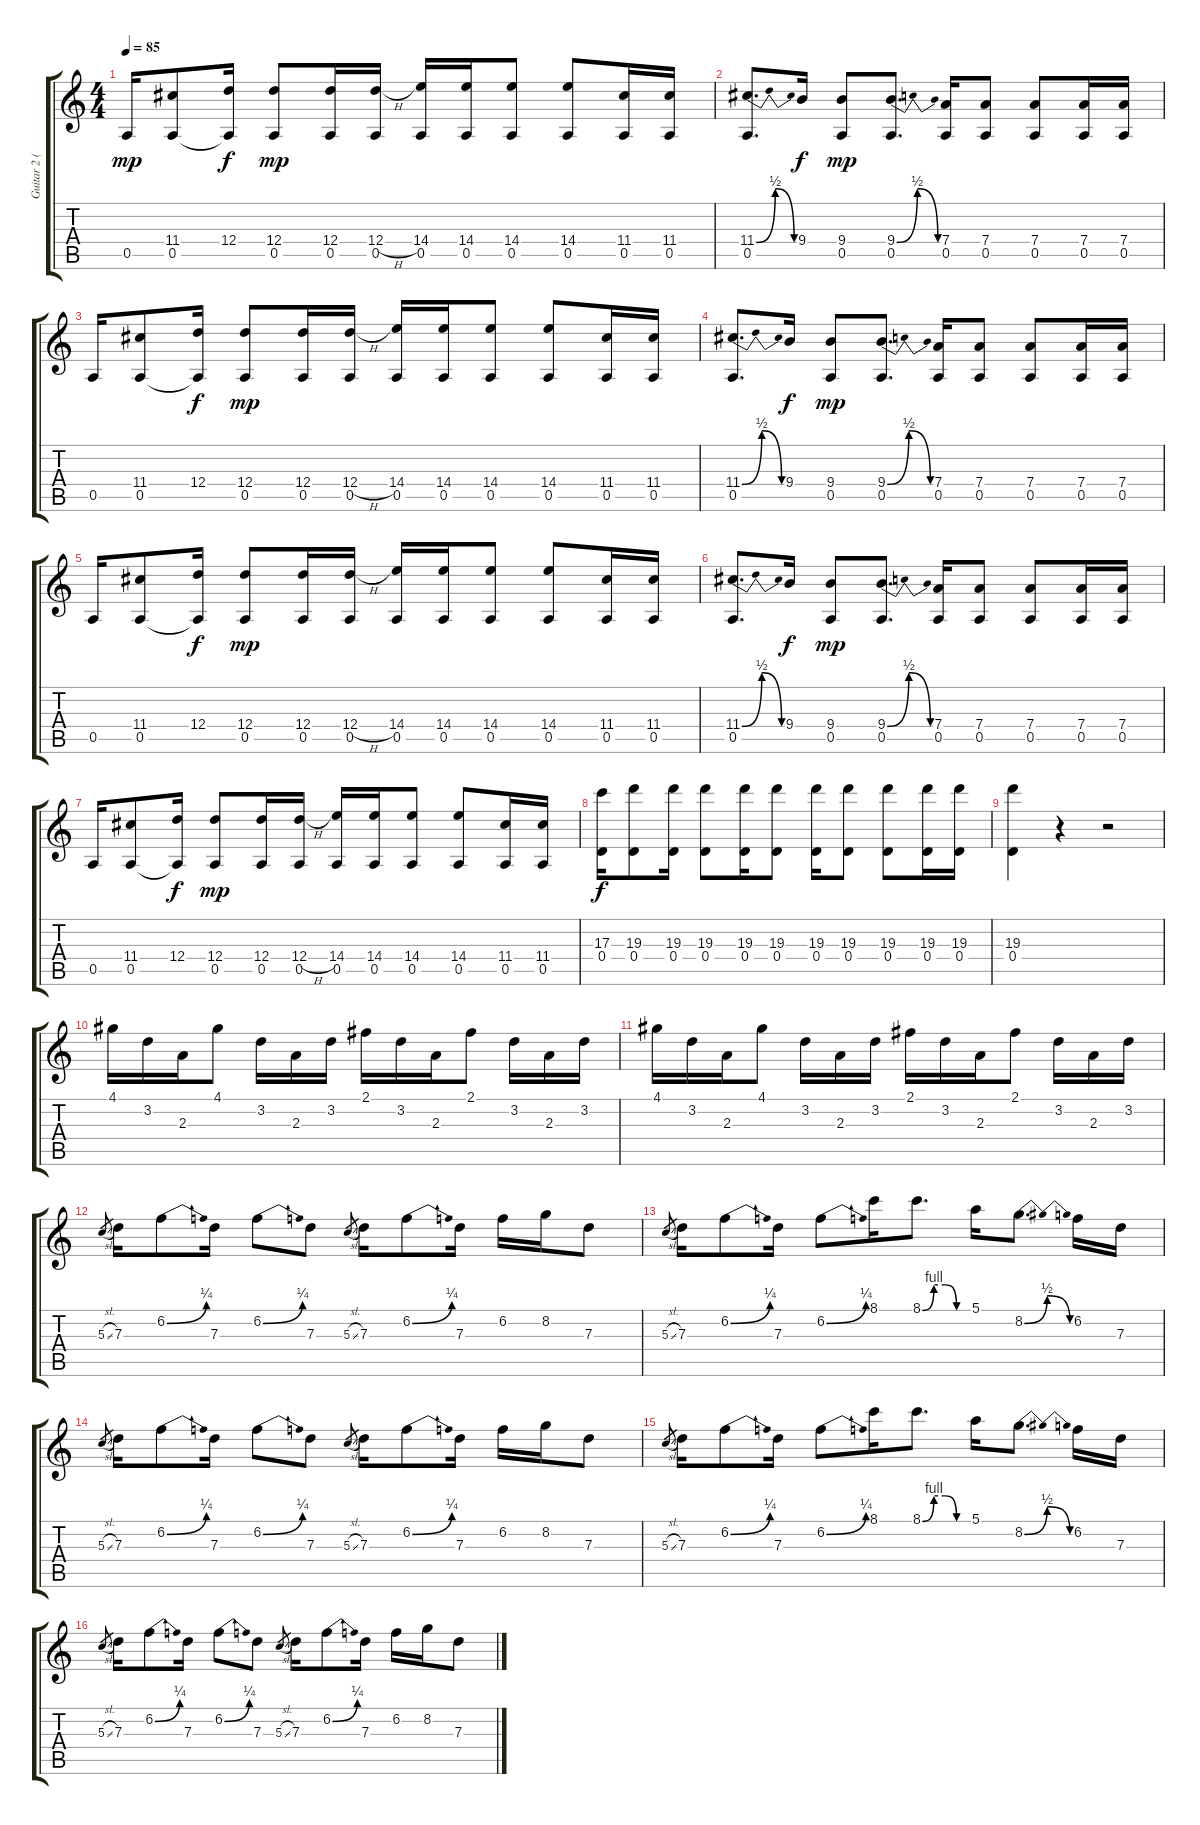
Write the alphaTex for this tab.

\track ("Guitar 2 (Noel)" "Guitar 2 (") {instrument distortionguitar}
\staff {score tabs}
\tuning (E4 B3 G3 D3 A2 D2) {hide}
\ts (4 4)
\tempo 85
\clef g2
\ks c
0.5.16{dy mp} (11.4 0.5).8 (12.4 0.5{t}).16{dy f} (12.4 0.5).8{dy mp} (12.4 0.5).16 (12.4{h} 0.5).16 (14.4 0.5).16 (14.4 0.5).16 (14.4 0.5).8 (14.4 0.5).8 (11.4 0.5).16 (11.4 0.5).16 |
(11.4{be (bendrelease 0 0 30 2 30 2 60 0)} 0.5).8{d} 9.4.16{dy f} (9.4 0.5).8{dy mp} (9.4{be (bendrelease 0 0 30 2 30 2 60 0)} 0.5).8{d} (7.4 0.5).16 (7.4 0.5).8 (7.4 0.5).8 (7.4 0.5).16 (7.4 0.5).16 |
0.5.16 (11.4 0.5).8 (12.4 0.5{t}).16{dy f} (12.4 0.5).8{dy mp} (12.4 0.5).16 (12.4{h} 0.5).16 (14.4 0.5).16 (14.4 0.5).16 (14.4 0.5).8 (14.4 0.5).8 (11.4 0.5).16 (11.4 0.5).16 |
(11.4{be (bendrelease 0 0 30 2 30 2 60 0)} 0.5).8{d} 9.4.16{dy f} (9.4 0.5).8{dy mp} (9.4{be (bendrelease 0 0 30 2 30 2 60 0)} 0.5).8{d} (7.4 0.5).16 (7.4 0.5).8 (7.4 0.5).8 (7.4 0.5).16 (7.4 0.5).16 |
0.5.16 (11.4 0.5).8 (12.4 0.5{t}).16{dy f} (12.4 0.5).8{dy mp} (12.4 0.5).16 (12.4{h} 0.5).16 (14.4 0.5).16 (14.4 0.5).16 (14.4 0.5).8 (14.4 0.5).8 (11.4 0.5).16 (11.4 0.5).16 |
(11.4{be (bendrelease 0 0 30 2 30 2 60 0)} 0.5).8{d} 9.4.16{dy f} (9.4 0.5).8{dy mp} (9.4{be (bendrelease 0 0 30 2 30 2 60 0)} 0.5).8{d} (7.4 0.5).16 (7.4 0.5).8 (7.4 0.5).8 (7.4 0.5).16 (7.4 0.5).16 |
0.5.16 (11.4 0.5).8 (12.4 0.5{t}).16{dy f} (12.4 0.5).8{dy mp} (12.4 0.5).16 (12.4{h} 0.5).16 (14.4 0.5).16 (14.4 0.5).16 (14.4 0.5).8 (14.4 0.5).8 (11.4 0.5).16 (11.4 0.5).16 |
(17.3 0.4).16{dy f} (19.3 0.4).8 (19.3 0.4).16 (19.3 0.4).8 (19.3 0.4).16 (19.3 0.4).8 (19.3 0.4).16 (19.3 0.4).8 (19.3 0.4).8 (19.3 0.4).16 (19.3 0.4).16 |
(19.3 0.4).4 r.4 r.2 |
4.1.16{volume 12 instrument distortionguitar} 3.2.16 2.3.16 4.1.8 3.2.16 2.3.16 3.2.16 2.1.16 3.2.16 2.3.16 2.1.8 3.2.16 2.3.16 3.2.16 |
4.1.16 3.2.16 2.3.16 4.1.8 3.2.16 2.3.16 3.2.16 2.1.16 3.2.16 2.3.16 2.1.8 3.2.16 2.3.16 3.2.16 |
5.3{sl}.8{gr} 7.3.16 6.2{be (bend 0 0 60 1)}.8 7.3.16 6.2{be (bend 0 0 60 1)}.8 7.3.8 5.3{sl}.8{gr} 7.3.16 6.2{be (bend 0 0 60 1)}.8 7.3.16 6.2.16 8.2.16 7.3.8 |
5.3{sl}.8{gr} 7.3.16 6.2{be (bend 0 0 60 1)}.8 7.3.16 6.2{be (bend 0 0 60 1)}.8 8.1.16 8.1{be (custom 0 0 15 4 30 4 45 0 60 0)}.8{d} 5.1.16 8.2{be (bendrelease 0 0 30 2 30 2 60 0)}.8{d} 6.2.16 7.3.16 |
5.3{sl}.8{gr} 7.3.16 6.2{be (bend 0 0 60 1)}.8 7.3.16 6.2{be (bend 0 0 60 1)}.8 7.3.8 5.3{sl}.8{gr} 7.3.16 6.2{be (bend 0 0 60 1)}.8 7.3.16 6.2.16 8.2.16 7.3.8 |
5.3{sl}.8{gr} 7.3.16 6.2{be (bend 0 0 60 1)}.8 7.3.16 6.2{be (bend 0 0 60 1)}.8 8.1.16 8.1{be (custom 0 0 15 4 30 4 45 0 60 0)}.8{d} 5.1.16 8.2{be (bendrelease 0 0 30 2 30 2 60 0)}.8{d} 6.2.16 7.3.16 |
5.3{sl}.8{gr} 7.3.16 6.2{be (bend 0 0 60 1)}.8 7.3.16 6.2{be (bend 0 0 60 1)}.8 7.3.8 5.3{sl}.8{gr} 7.3.16 6.2{be (bend 0 0 60 1)}.8 7.3.16 6.2.16 8.2.16 7.3.8
